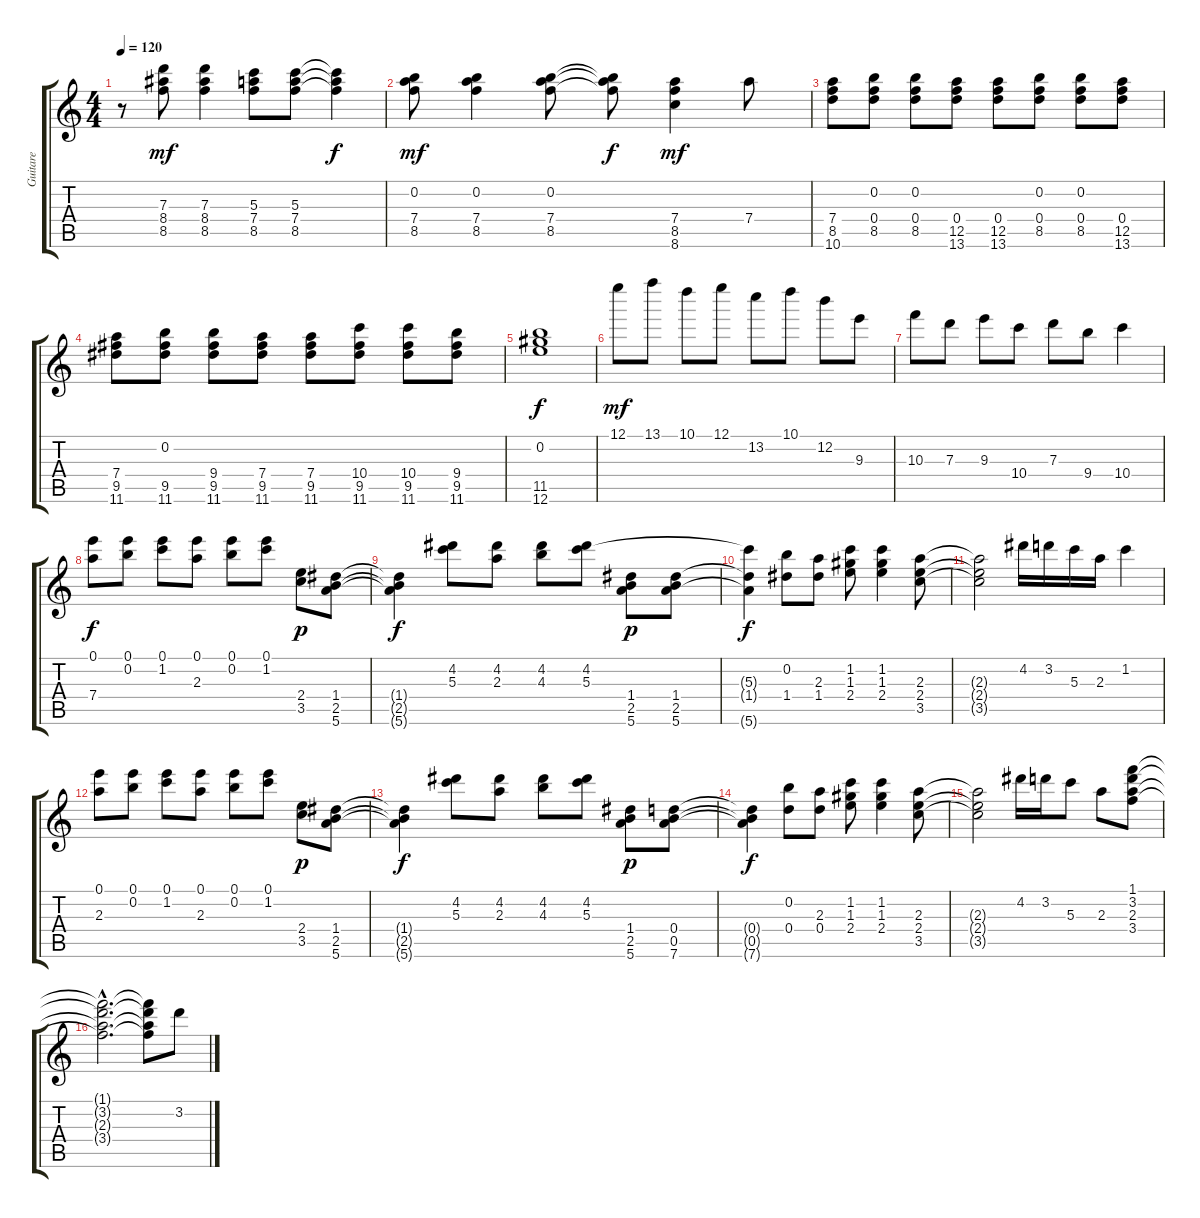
\track ("Guitare" "Guitare") {instrument acousticguitarnylon}
\staff {score tabs}
\tuning (E5 B4 G4 D4 A3 E3) {hide}
\ts (4 4)
\tempo 120
\clef g2
\ks c
r.8{dy mf} (7.3 8.4 8.5).8 (7.3 8.4 8.5).4 (5.3 7.4 8.5).8 (5.3 7.4 8.5).8 (5.3{t} 7.4{t} 8.5{t}).4{dy f} |
(0.2 7.4 8.5).8{dy mf} (0.2 7.4 8.5).4 (0.2 7.4 8.5).8 (0.2{t} 7.4{t} 8.5{t}).8{dy f} (7.4 8.5 8.6).4{dy mf} 7.4.8 |
(7.4 8.5 10.6).8 (0.2 0.4 8.5).8 (0.2 0.4 8.5).8 (0.4 12.5 13.6).8 (0.4 12.5 13.6).8 (0.2 0.4 8.5).8 (0.2 0.4 8.5).8 (0.4 12.5 13.6).8 |
(7.4 9.5 11.6).8 (0.2 9.5 11.6).8 (9.4 9.5 11.6).8 (7.4 9.5 11.6).8 (7.4 9.5 11.6).8 (10.4 9.5 11.6).8 (10.4 9.5 11.6).8 (9.4 9.5 11.6).8 |
(0.2 11.5 12.6).1{dy f} |
12.1.8{dy mf} 13.1.8 10.1.8 12.1.8 13.2.8 10.1.8 12.2.8 9.3.8 |
10.3.8 7.3.8 9.3.8 10.4.8 7.3.8 9.4.8 10.4.4 |
(0.1 7.4).8{dy f} (0.1 0.2).8 (0.1 1.2).8 (0.1 2.3).8 (0.1 0.2).8 (0.1 1.2).8 (2.4 3.5).8{dy p} (1.4 2.5 5.6).8 |
(1.4{t} 2.5{t} 5.6{t}).4{dy f} (4.2 5.3).8 (4.2 2.3).8 (4.2 4.3).8 (4.2 5.3).8 (1.4 2.5 5.6).8{dy p} (1.4 2.5 5.6).8 |
(5.3{t} 1.4{t} 5.6{t}).4{dy f} (0.2 1.4).8 (2.3 1.4).8 (1.2 1.3 2.4).8 (1.2 1.3 2.4).4 (2.3 2.4 3.5).8 |
(2.3{t} 2.4{t} 3.5{t}).2 4.2.16 3.2.16 5.3.16 2.3.16 1.2.4 |
(0.1 2.3).8 (0.1 0.2).8 (0.1 1.2).8 (0.1 2.3).8 (0.1 0.2).8 (0.1 1.2).8 (2.4 3.5).8{dy p} (1.4 2.5 5.6).8 |
(1.4{t} 2.5{t} 5.6{t}).4{dy f} (4.2 5.3).8 (4.2 2.3).8 (4.2 4.3).8 (4.2 5.3).8 (1.4 2.5 5.6).8{dy p} (0.4 0.5 7.6).8 |
(0.4{t} 0.5{t} 7.6{t}).4{dy f} (0.2 0.4).8 (2.3 0.4).8 (1.2 1.3 2.4).8 (1.2 1.3 2.4).4 (2.3 2.4 3.5).8 |
(2.3{t} 2.4{t} 3.5{t}).2 4.2.16 3.2.16 5.3.8 2.3.8 (1.1 3.2 2.3 3.4).8 |
(1.1{hac t} 3.2{hac t} 2.3{hac t} 3.4{hac t}).2{d} (1.1{t} 3.2{t} 2.3{t} 3.4{t}).8 3.2.8
